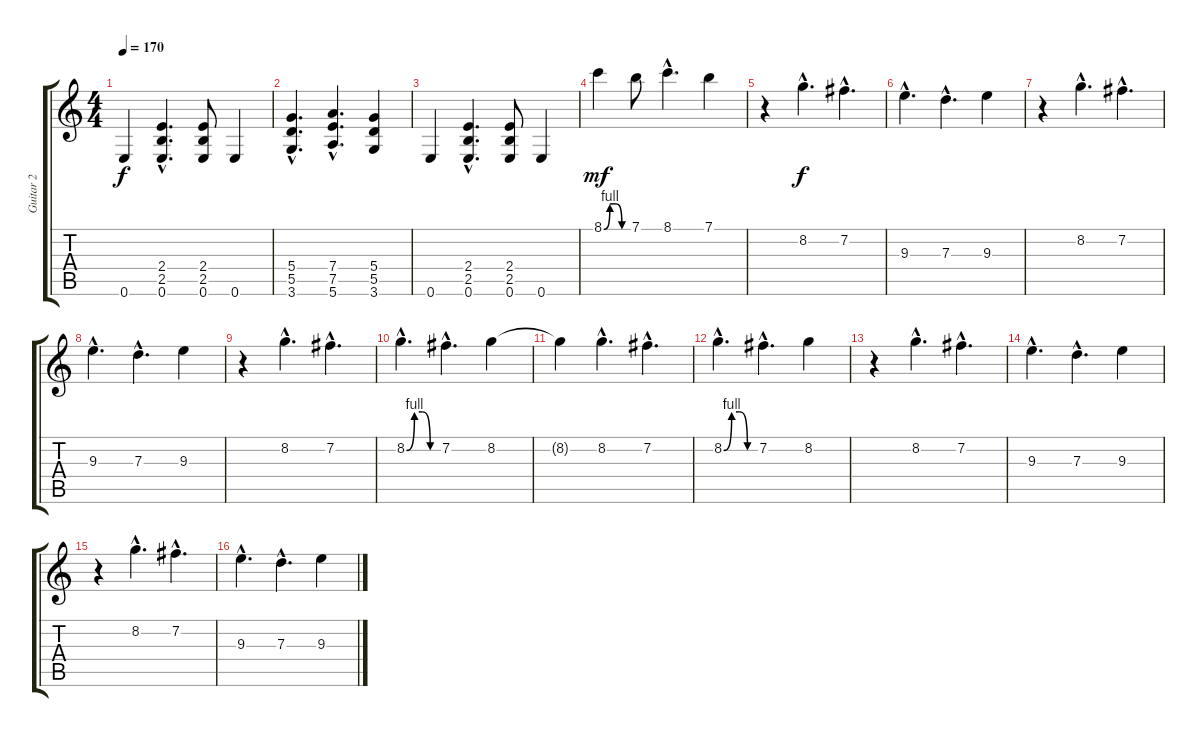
\track ("Guitar 2" "Guitar 2") {instrument overdrivenguitar}
\staff {score tabs}
\tuning (E4 B3 G3 D3 A2 E2) {hide}
\ts (4 4)
\tempo 170
\clef g2
\ks c
0.6.4{dy f} (2.4{hac} 2.5{hac} 0.6{hac}).4{d} (2.4 2.5 0.6).8 0.6.4 |
(5.4{hac} 5.5{hac} 3.6{hac}).4{d} (7.4{hac} 7.5{hac} 5.6{hac}).4{d} (5.4 5.5 3.6).4 |
0.6.4 (2.4{hac} 2.5{hac} 0.6{hac}).4{d} (2.4 2.5 0.6).8 0.6.4 |
8.1{be (custom 0 0 15 4 30 4 45 0 60 0)}.4{dy mf} 7.1.8 8.1{hac}.4{d} 7.1.4 |
r.4 8.2{hac}.4{d dy f} 7.2{hac}.4{d} |
9.3{hac}.4{d} 7.3{hac}.4{d} 9.3.4 |
r.4 8.2{hac}.4{d} 7.2{hac}.4{d} |
9.3{hac}.4{d} 7.3{hac}.4{d} 9.3.4 |
r.4 8.2{hac}.4{d} 7.2{hac}.4{d} |
8.2{be (custom 0 0 15 4 30 4 45 0 60 0) hac}.4{d} 7.2{hac}.4{d} 8.2.4 |
8.2{t}.4 8.2{hac}.4{d} 7.2{hac}.4{d} |
8.2{be (custom 0 0 15 4 30 4 45 0 60 0) hac}.4{d} 7.2{hac}.4{d} 8.2.4 |
r.4 8.2{hac}.4{d} 7.2{hac}.4{d} |
9.3{hac}.4{d} 7.3{hac}.4{d} 9.3.4 |
r.4 8.2{hac}.4{d} 7.2{hac}.4{d} |
9.3{hac}.4{d} 7.3{hac}.4{d} 9.3.4
